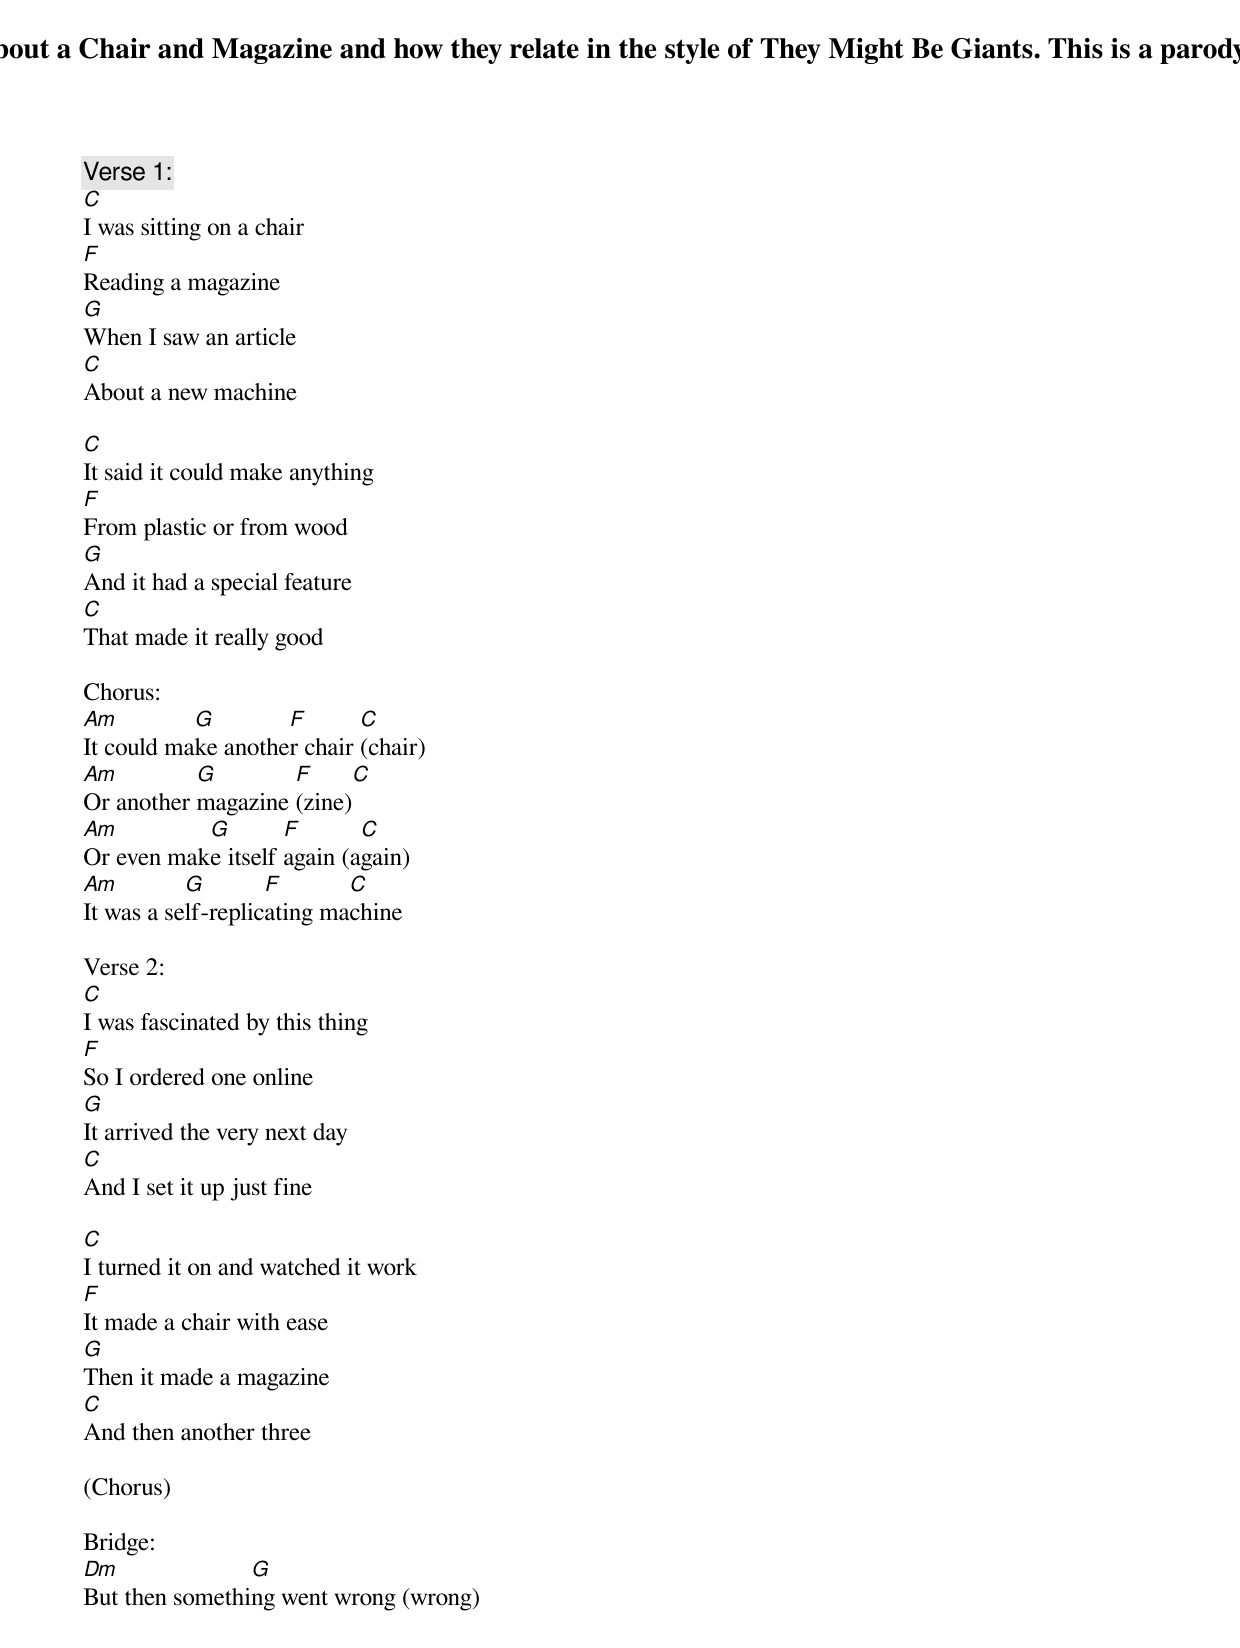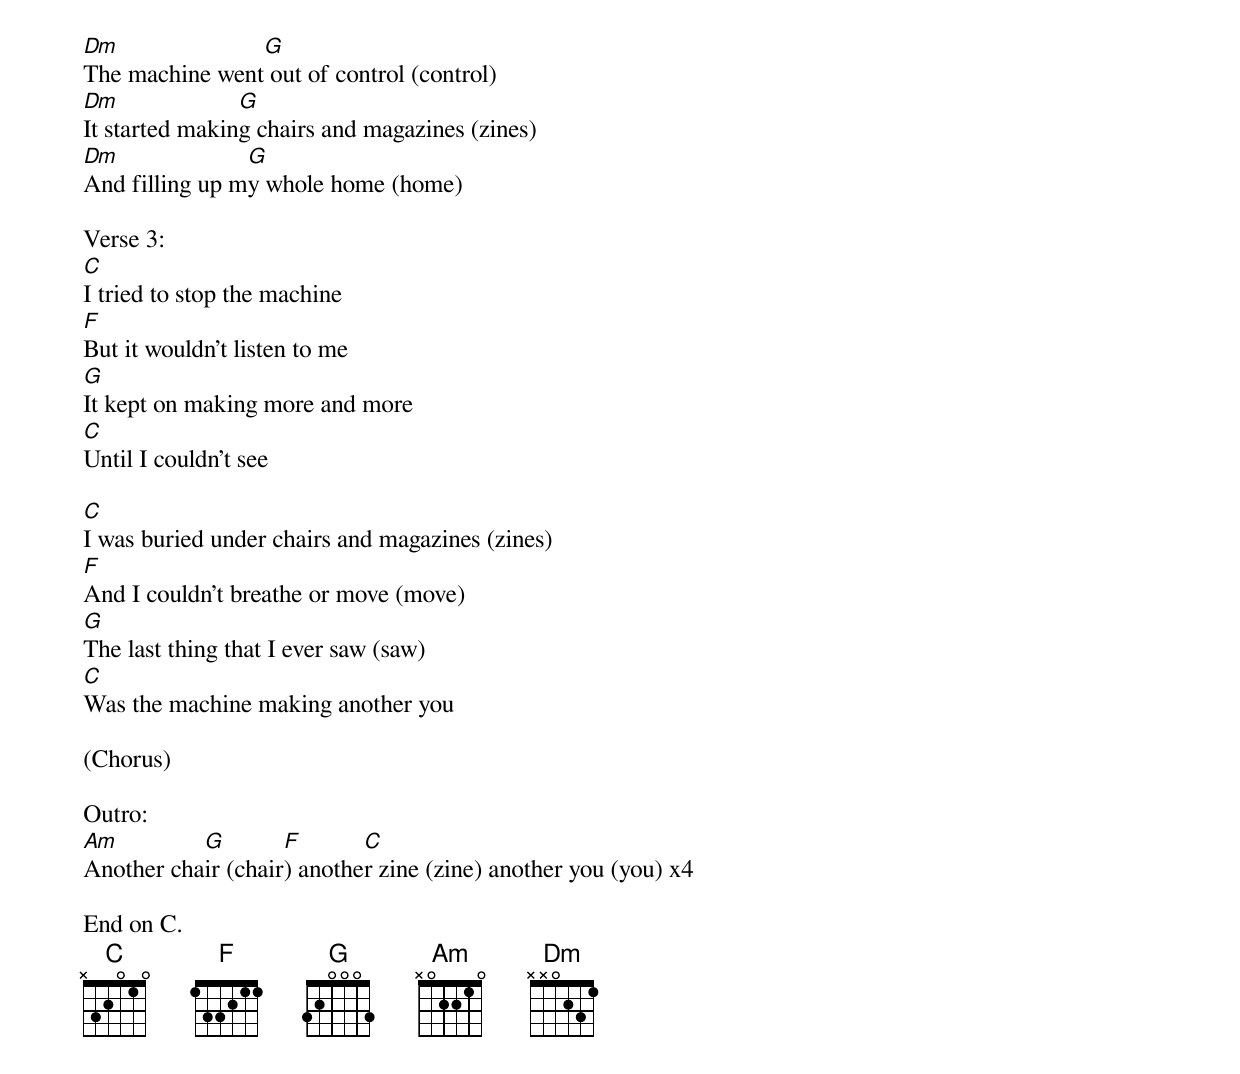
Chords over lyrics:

Okay, I will try to write lyrics and chords to a song about a Chair and Magazine and how they relate in the style of They Might Be Giants. This is a parody, so I hope you enjoy it. Here is what I came up with:

Verse 1:
C
I was sitting on a chair
F
Reading a magazine
G
When I saw an article
C
About a new machine

C
It said it could make anything
F
From plastic or from wood
G
And it had a special feature
C
That made it really good

Chorus:
Am         G        F       C
It could make another chair (chair)
Am         G        F       C
Or another magazine (zine)
Am         G        F       C
Or even make itself again (again)
Am         G        F       C
It was a self-replicating machine

Verse 2:
C
I was fascinated by this thing
F
So I ordered one online
G
It arrived the very next day
C
And I set it up just fine

C
I turned it on and watched it work
F
It made a chair with ease
G
Then it made a magazine
C
And then another three

(Chorus)

Bridge:
Dm              G
But then something went wrong (wrong)
Dm              G
The machine went out of control (control)
Dm              G
It started making chairs and magazines (zines)
Dm              G
And filling up my whole home (home)

Verse 3:
C
I tried to stop the machine
F
But it wouldn't listen to me
G
It kept on making more and more
C
Until I couldn't see

C
I was buried under chairs and magazines (zines)
F
And I couldn't breathe or move (move)
G
The last thing that I ever saw (saw)
C
Was the machine making another you

(Chorus)

Outro:
Am         G        F       C
Another chair (chair) another zine (zine) another you (you) x4

End on C.
